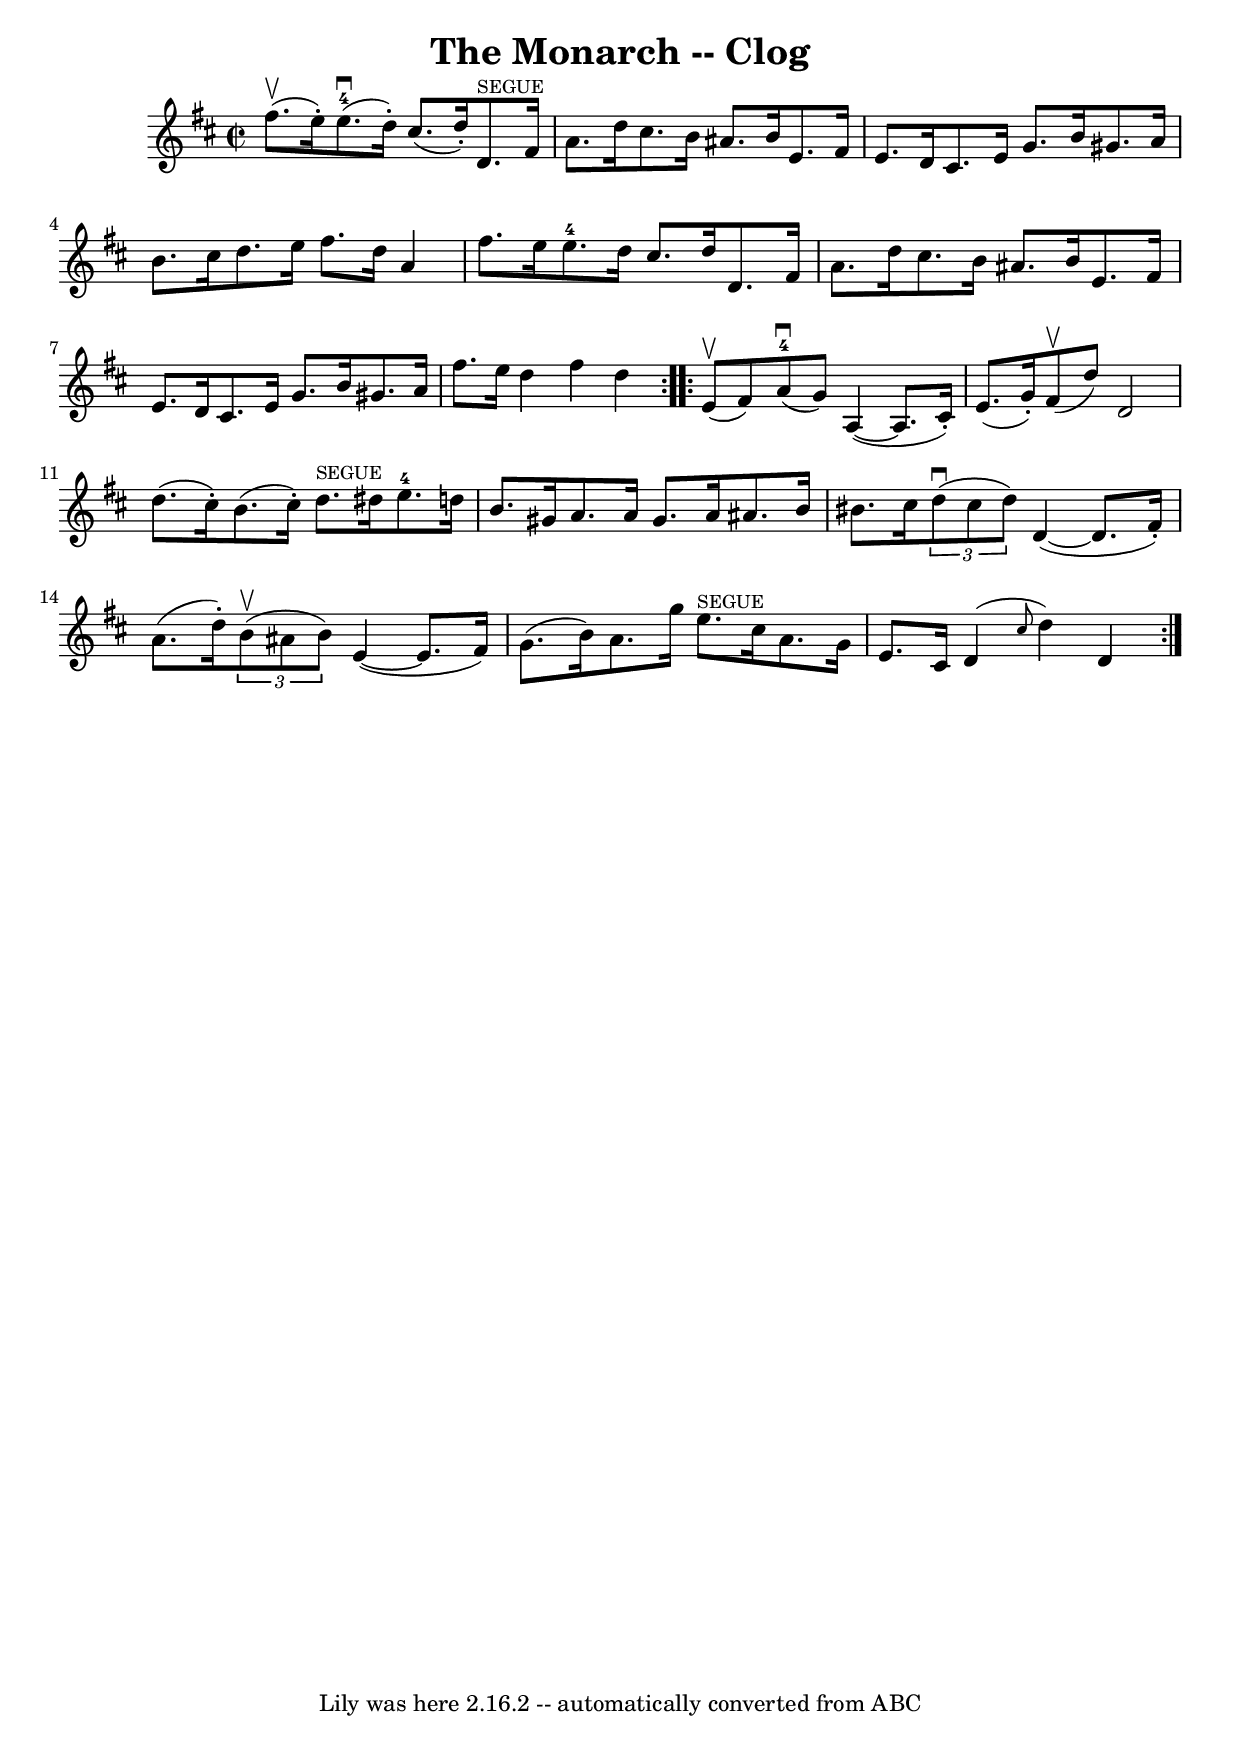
\version "2.16.2"
\include "Mammoth.ily"
\header {
  %% book = "Ryan's Mammoth Collection"
  crossRefNumber = "1"
  footnotes = ""
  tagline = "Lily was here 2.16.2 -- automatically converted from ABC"
  title = "The Monarch -- Clog"

}
voicedefault =  {



  \repeat volta 2 {

    \override Staff.TimeSignature #'style = #'C
    \time 2/2 
    \key d \major
 fis''8.^\upbow(e''16 -.) |
    e''8. 
    -4^\downbow(d''16 -.) cis''8. (d''16 -.) d'8.^\segue   
    fis'16 a'8. d''16  |
    cis''8. b'16 ais'8. b'16 e'8.   
    fis'16 e'8. d'16  |
    cis'8. e'16 g'8. b'16 gis'8.  
    a'16 b'8. cis''16  |
    d''8. e''16 fis''8. d''16 a'4 
    fis''8. e''16  |
    e''8.-4 d''16 cis''8. d''16    
    d'8. fis'16 a'8. d''16  |
    cis''8. b'16 ais'8. b'16   
    e'8. fis'16 e'8. d'16  |
    cis'8. e'16 g'8. b'16    
    gis'8. a'16 fis''8. e''16  |
    d''4 fis''4 d''4  
  }     

  \repeat volta 2 {
    e'8^\upbow(fis'8) |
    a'8-4^\downbow(
    g'8) a4 (~ a8. cis'16 -.) e'8. (g'16 -.) |
    fis'8 
    ^\upbow(d''8) d'2 d''8. (cis''16 -.) |
    b'8. (
    cis''16 -.) d''8.^\segue dis''16 e''8.-4 d''!16 b'8.    
    gis'16  |
    a'8. a'16 gis'8. a'16 ais'8. b'16 bis'8.   
    cis''16  |
    \times 2/3 { d''8^\downbow(cis''8 d''8) 
	       }   
    d'4 (~ d'8. fis'16 -.) a'8. (d''16 -.) |
    \times 2/3 { 
      b'8^\upbow(ais'8 b'8) 
    } e'4 (~ e'8. fis'16) g'8. (
    b'16) |
    a'8. g''16 e''8.^\segue cis''16 a'8. g'16 
    e'8. cis'16  |
    d'4 (\grace { cis''8  
		} d''4) d'4  
  }   

}

\score{
  <<

    \context Staff="default"
    {
      \voicedefault 
      
    }

  >>
  \layout {
    
  }
  \midi {
  }

}
